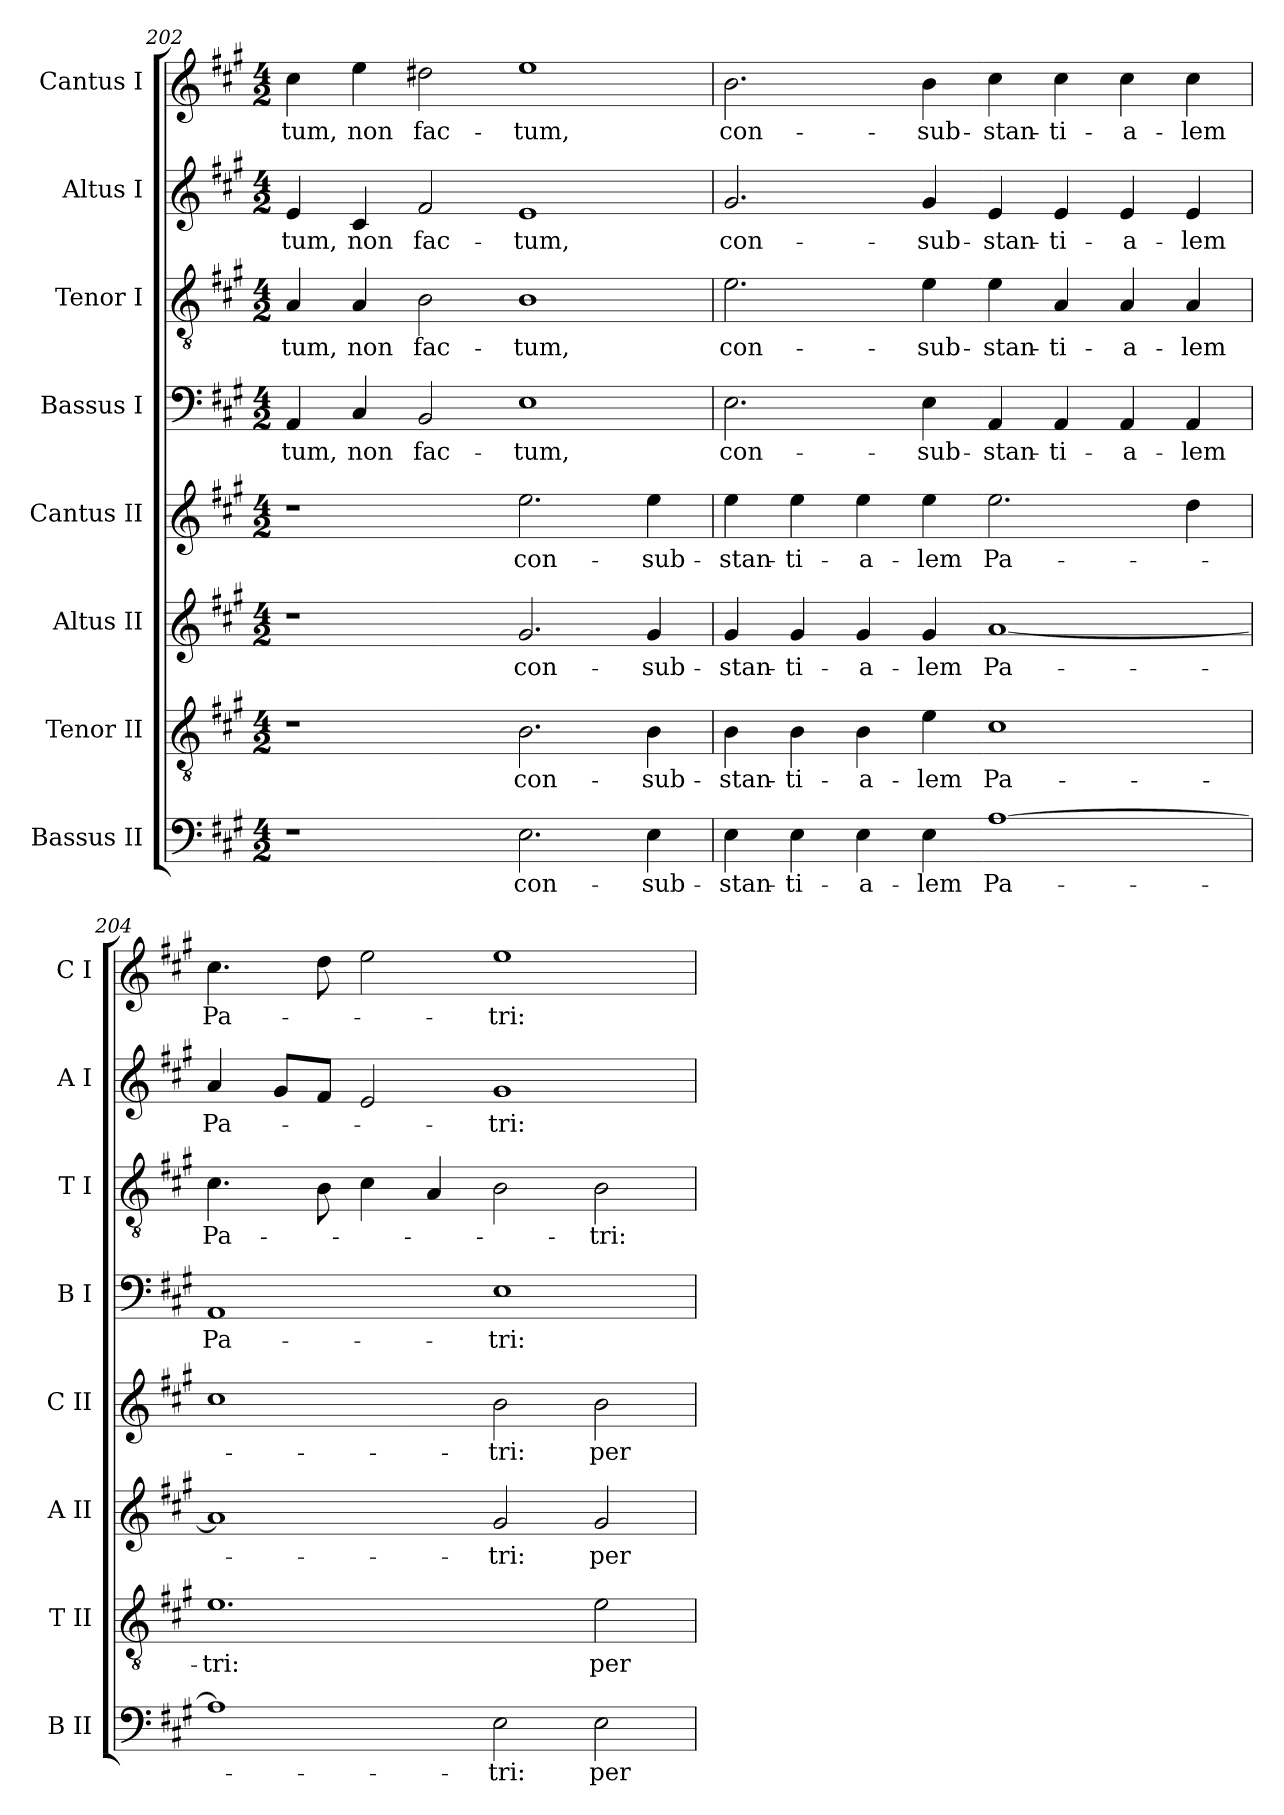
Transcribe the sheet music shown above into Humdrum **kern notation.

**kern	**text	**kern	**text	**kern	**text	**kern	**text	**kern	**text	**kern	**text	**kern	**text	**kern	**text
*part8	*part8	*part7	*part7	*part6	*part6	*part5	*part5	*part4	*part4	*part3	*part3	*part2	*part2	*part1	*part1
*staff8	*staff8	*staff7	*staff7	*staff6	*staff6	*staff5	*staff5	*staff4	*staff4	*staff3	*staff3	*staff2	*staff2	*staff1	*staff1
*I"Bassus II	*	*I"Tenor II	*	*I"Altus II	*	*I"Cantus II	*	*I"Bassus I	*	*I"Tenor I	*	*I"Altus I	*	*I"Cantus I	*
*I'B II	*	*I'T II	*	*I'A II	*	*I'C II	*	*I'B I	*	*I'T I	*	*I'A I	*	*I'C I	*
*clefF4	*	*clefGv2	*	*clefG2	*	*clefG2	*	*clefF4	*	*clefGv2	*	*clefG2	*	*clefG2	*
*k[f#c#g#]	*	*k[f#c#g#]	*	*k[f#c#g#]	*	*k[f#c#g#]	*	*k[f#c#g#]	*	*k[f#c#g#]	*	*k[f#c#g#]	*	*k[f#c#g#]	*
*A:	*	*A:	*	*A:	*	*A:	*	*A:	*	*A:	*	*A:	*	*A:	*
*M4/2	*	*M4/2	*	*M4/2	*	*M4/2	*	*M4/2	*	*M4/2	*	*M4/2	*	*M4/2	*
=202	=202	=202	=202	=202	=202	=202	=202	=202	=202	=202	=202	=202	=202	=202	=202
1r	.	1r	.	1r	.	1r	.	4AA/	-tum,	4A/	-tum,	4e/	-tum,	4cc#\	-tum,
.	.	.	.	.	.	.	.	4C#/	non	4A/	non	4c#/	non	4ee\	non
.	.	.	.	.	.	.	.	2BB/	fac-	2B\	fac-	2f#/	fac-	2dd#X\	fac-
2.E\	con-	2.B\	con-	2.g#/	con-	2.ee\	con-	1E	-tum,	1B	-tum,	1e	-tum,	1ee	-tum,
4E\	-sub-	4B\	-sub-	4g#/	-sub-	4ee\	-sub-	.	.	.	.	.	.	.	.
=203	=203	=203	=203	=203	=203	=203	=203	=203	=203	=203	=203	=203	=203	=203	=203
4E\	-stan-	4B\	-stan-	4g#/	-stan-	4ee\	-stan-	2.E\	con-	2.e\	con-	2.g#/	con-	2.b\	con-
4E\	-ti-	4B\	-ti-	4g#/	-ti-	4ee\	-ti-	.	.	.	.	.	.	.	.
4E\	-a-	4B\	-a-	4g#/	-a-	4ee\	-a-	.	.	.	.	.	.	.	.
4E\	-lem	4e\	-lem	4g#/	-lem	4ee\	-lem	4E\	-sub-	4e\	-sub-	4g#/	-sub-	4b\	-sub-
[1A	Pa-	1c#	Pa-	[1a	-Pa-	2.ee\	Pa-	4AA/	-stan-	4e\	-stan-	4e/	-stan-	4cc#\	-stan-
.	.	.	.	.	.	.	.	4AA/	-ti-	4A/	-ti-	4e/	-ti-	4cc#\	-ti-
.	.	.	.	.	.	.	.	4AA/	-a-	4A/	-a-	4e/	-a-	4cc#\	-a-
.	.	.	.	.	.	4dd\	.	4AA/	-lem	4A/	-lem	4e/	-lem	4cc#\	-lem
=204	=204	=204	=204	=204	=204	=204	=204	=204	=204	=204	=204	=204	=204	=204	=204
1A]	.	1.e	-tri:	1a]	.	1cc#	.	1AA	Pa-	4.c#\	Pa-	4a/	Pa-	4.cc#\	Pa-
.	.	.	.	.	.	.	.	.	.	.	.	8g#/L	.	.	.
.	.	.	.	.	.	.	.	.	.	8B\	.	8f#/J	.	8dd\	.
.	.	.	.	.	.	.	.	.	.	4c#\	.	2e/	.	2ee\	.
.	.	.	.	.	.	.	.	.	.	4A/	.	.	.	.	.
2E\	-tri:	.	.	2g#/	tri:	2b\	-tri:	1E	-tri:	2B\	.	1g#	-tri:	1ee	-tri:
2E\	per	2e\	per	2g#/	per	2b\	per	.	.	2B\	-tri:	.	.	.	.
=	=	=	=	=	=	=	=	=	=	=	=	=	=	=	=
*-	*-	*-	*-	*-	*-	*-	*-	*-	*-	*-	*-	*-	*-	*-	*-
